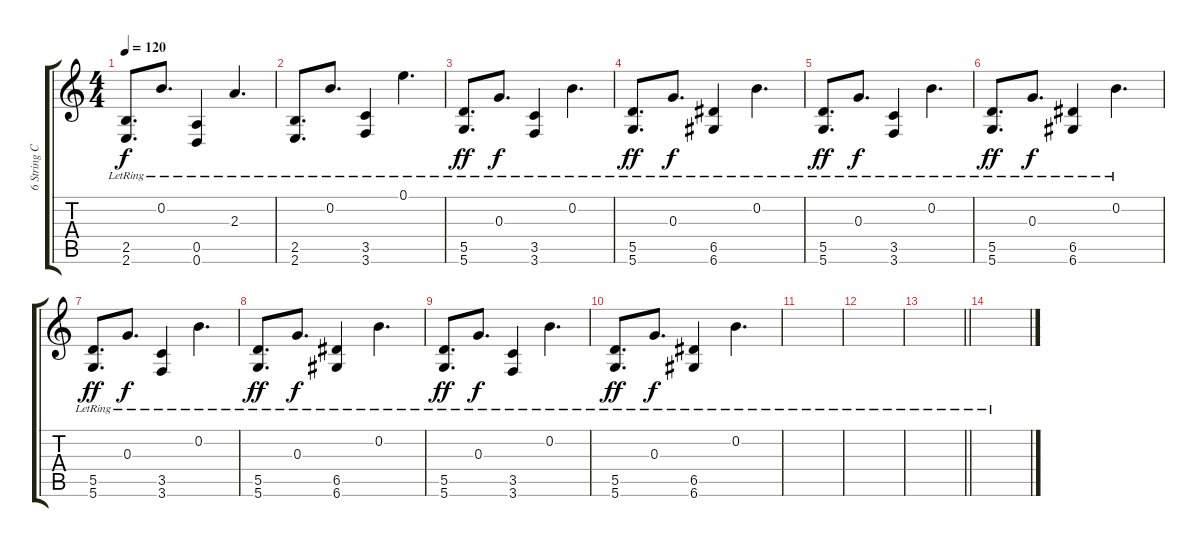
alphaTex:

\track ("6 String Clean" "6 String C") {instrument electricguitarclean}
\staff {score tabs}
\tuning (E4 B3 G3 D3 A2 D2) {hide}
\ts (4 4)
\tempo 120
\clef g2
\ks c
(2.5{lr} 2.6{lr}).8{d dy f} 0.2{lr}.8{d} (0.5{lr} 0.6{lr}).4 2.3{lr}.4{d} |
(2.5{lr} 2.6{lr}).8{d} 0.2{lr}.8{d} (3.5 3.6{lr}).4 0.1{lr}.4{d} |
(5.5 5.6{lr}).8{d dy ff} 0.3{lr}.8{d dy f} (3.5{lr} 3.6{lr}).4 0.2{lr}.4{d} |
(5.5 5.6{lr}).8{d dy ff} 0.3{lr}.8{d dy f} (6.5{lr} 6.6{lr}).4 0.2{lr}.4{d} |
(5.5 5.6{lr}).8{d dy ff} 0.3{lr}.8{d dy f} (3.5{lr} 3.6{lr}).4 0.2{lr}.4{d} |
(5.5 5.6{lr}).8{d dy ff} 0.3{lr}.8{d dy f} (6.5{lr} 6.6{lr}).4 0.2{lr}.4{d} |
(5.5 5.6{lr}).8{d dy ff} 0.3{lr}.8{d dy f} (3.5{lr} 3.6{lr}).4 0.2{lr}.4{d} |
(5.5 5.6{lr}).8{d dy ff} 0.3{lr}.8{d dy f} (6.5{lr} 6.6{lr}).4 0.2{lr}.4{d} |
(5.5 5.6{lr}).8{d dy ff} 0.3{lr}.8{d dy f} (3.5{lr} 3.6{lr}).4 0.2{lr}.4{d} |
(5.5 5.6{lr}).8{d dy ff} 0.3{lr}.8{d dy f} (6.5{lr} 6.6{lr}).4 0.2{lr}.4{d} |
|
|
\barLineRight lightlight
|
\section ("" "")
